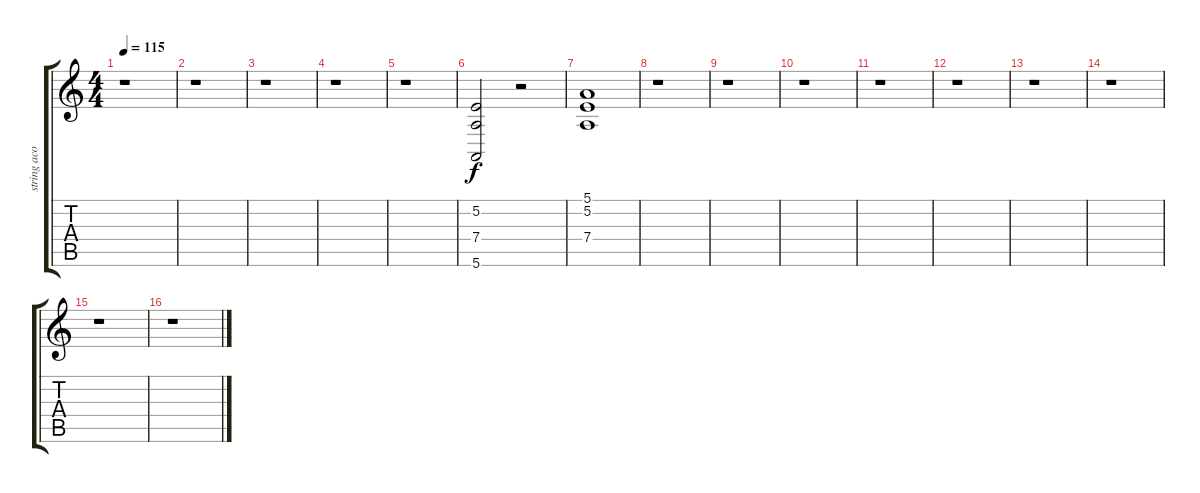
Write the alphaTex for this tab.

\track ("string acompaña " "string aco") {instrument fx5brightness}
\staff {score tabs}
\tuning (E4 B3 G3 D3 A2 E2) {hide}
\ts (4 4)
\tempo 115
\clef g2
\ks c
r.1{dy f} |
r.1 |
r.1 |
r.1 |
r.1 |
(5.2 7.4 5.6).2 r.2 |
(5.1 5.2 7.4).1 |
r.1 |
r.1 |
r.1 |
r.1 |
r.1 |
r.1 |
r.1 |
r.1 |
r.1
